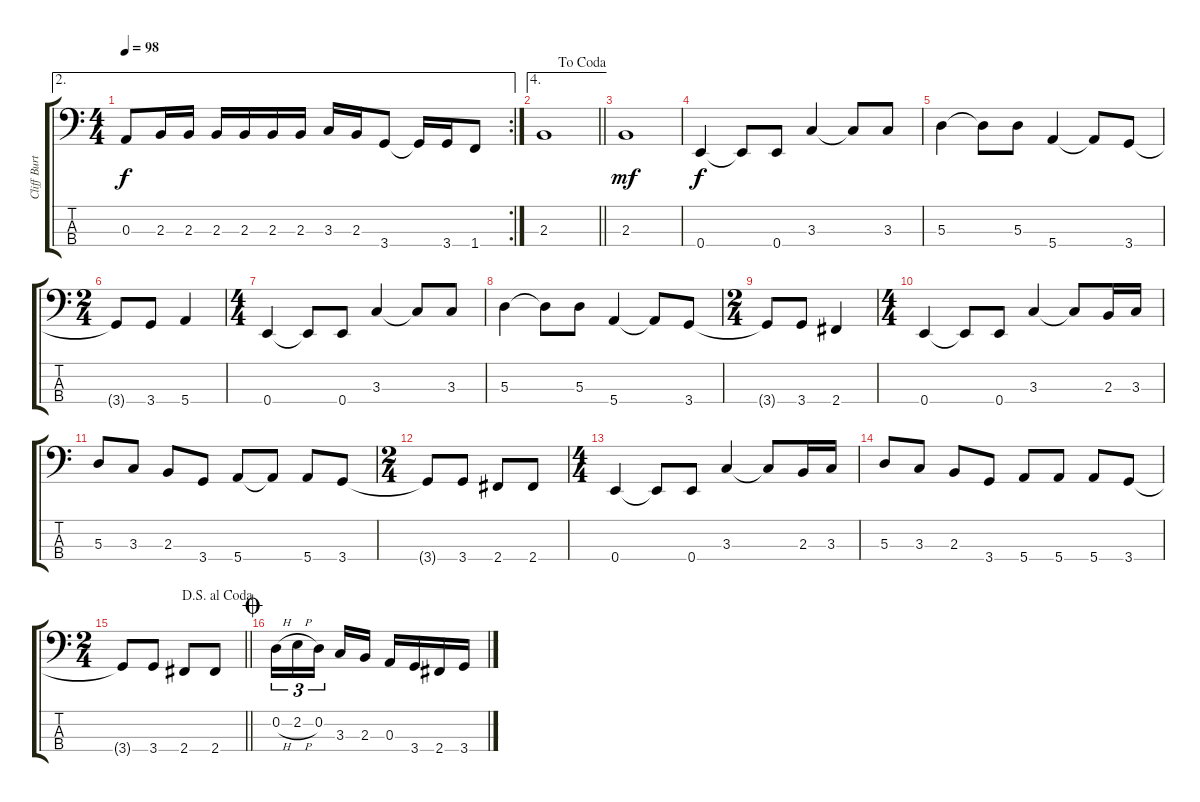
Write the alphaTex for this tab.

\track ("Cliff Burton" "Cliff Burt") {instrument electricbassfinger}
\staff {score tabs}
\tuning (G2 D2 A1 E1) {hide}
\ae 2
\rc 2
\ts (4 4)
\tempo 98
\clef f4
\ks c
0.3{t}.8{dy f} 2.3.16 2.3.16 2.3.16 2.3.16 2.3.16 2.3.16 3.3.16 2.3.16 3.4.8 3.4{t}.16 3.4.16 1.4.8 |
\ae 4
\jump dacoda
\barLineRight lightlight
2.3.1 |
2.3.1{dy mf} |
0.4.4{dy f} 0.4{t}.8 0.4.8 3.3.4 3.3{t}.8 3.3.8 |
5.3.4 5.3{t}.8 5.3.8 5.4.4 5.4{t}.8 3.4.8 |
\ts (2 4)
3.4{t}.8 3.4.8 5.4.4 |
\ts (4 4)
0.4.4 0.4{t}.8 0.4.8 3.3.4 3.3{t}.8 3.3.8 |
5.3.4 5.3{t}.8 5.3.8 5.4.4 5.4{t}.8 3.4.8 |
\ts (2 4)
3.4{t}.8 3.4.8 2.4.4 |
\ts (4 4)
0.4.4 0.4{t}.8 0.4.8 3.3.4 3.3{t}.8 2.3.16 3.3.16 |
5.3.8 3.3.8 2.3.8 3.4.8 5.4.8 5.4{t}.8 5.4.8 3.4.8 |
\ts (2 4)
3.4{t}.8 3.4.8 2.4.8 2.4.8 |
\ts (4 4)
0.4.4 0.4{t}.8 0.4.8 3.3.4 3.3{t}.8 2.3.16 3.3.16 |
5.3.8 3.3.8 2.3.8 3.4.8 5.4.8 5.4.8 5.4.8 3.4.8 |
\ts (2 4)
\jump dalsegnoalcoda
\barLineRight lightlight
3.4{t}.8 3.4.8 2.4.8 2.4.8 |
\jump coda
0.2{h}.16{tu (3 2)} 2.2{h}.16{tu (3 2)} 0.2.16{tu (3 2) beam splitsecondary} 3.3.16 2.3.16 0.3.16 3.4.16 2.4.16 3.4.16
